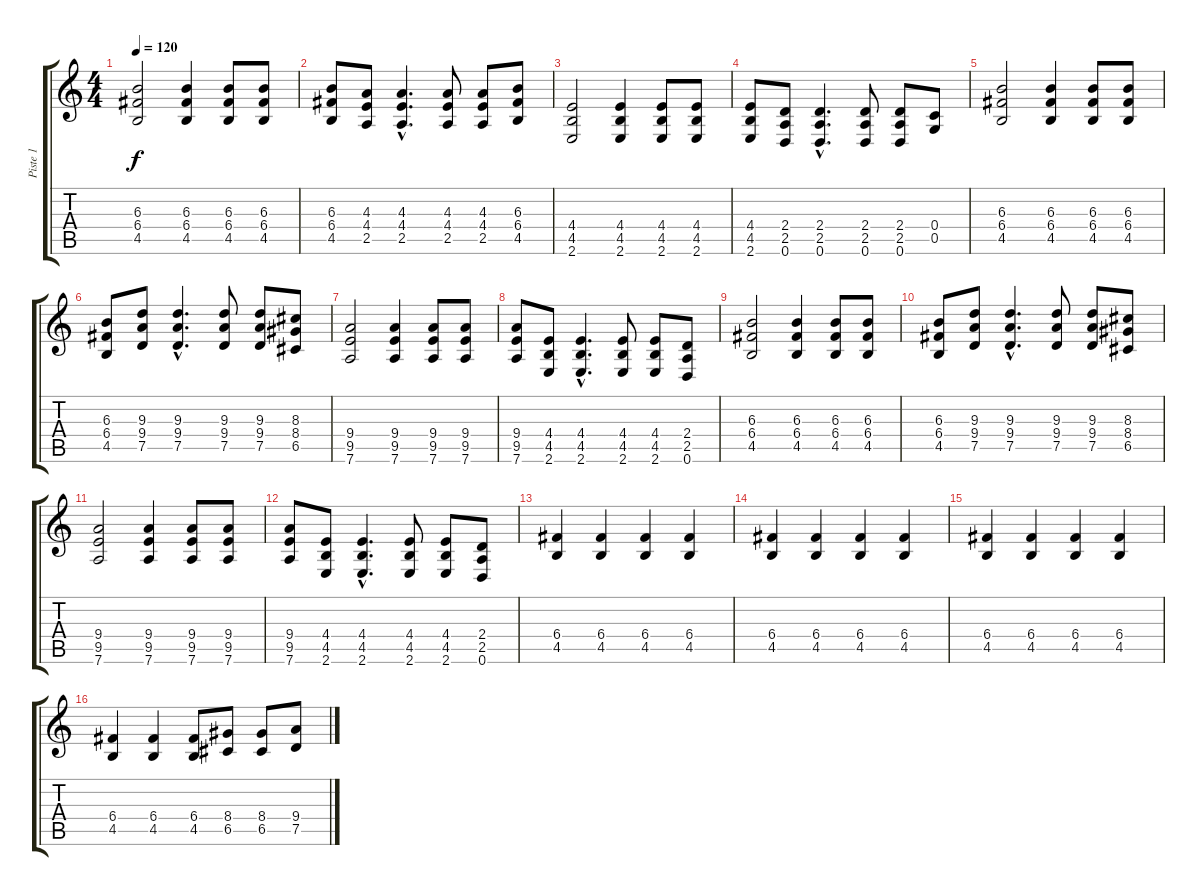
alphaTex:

\track ("Piste 1" "Piste 1") {instrument distortionguitar}
\staff {score tabs}
\tuning (D4 A3 F3 C3 G2 D2) {hide}
\ts (4 4)
\tempo 120
\clef g2
\ks c
(6.3 6.4 4.5).2{dy f} (6.3 6.4 4.5).4 (6.3 6.4 4.5).8 (6.3 6.4 4.5).8 |
(6.3 6.4 4.5).8 (4.3 4.4 2.5).8 (4.3{hac} 4.4{hac} 2.5{hac}).4{d} (4.3 4.4 2.5).8 (4.3 4.4 2.5).8 (6.3 6.4 4.5).8 |
(4.4 4.5 2.6).2 (4.4 4.5 2.6).4 (4.4 4.5 2.6).8 (4.4 4.5 2.6).8 |
(4.4 4.5 2.6).8 (2.4 2.5 0.6).8 (2.4{hac} 2.5{hac} 0.6{hac}).4{d} (2.4 2.5 0.6).8 (2.4 2.5 0.6).8 (0.4 0.5).8 |
(6.3 6.4 4.5).2 (6.3 6.4 4.5).4 (6.3 6.4 4.5).8 (6.3 6.4 4.5).8 |
(6.3 6.4 4.5).8 (9.3 9.4 7.5).8 (9.3{hac} 9.4{hac} 7.5{hac}).4{d} (9.3 9.4 7.5).8 (9.3 9.4 7.5).8 (8.3 8.4 6.5).8 |
(9.4 9.5 7.6).2 (9.4 9.5 7.6).4 (9.4 9.5 7.6).8 (9.4 9.5 7.6).8 |
(9.4 9.5 7.6).8 (4.4 4.5 2.6).8 (4.4{hac} 4.5{hac} 2.6{hac}).4{d} (4.4 4.5 2.6).8 (4.4 4.5 2.6).8 (2.4 2.5 0.6).8 |
(6.3 6.4 4.5).2 (6.3 6.4 4.5).4 (6.3 6.4 4.5).8 (6.3 6.4 4.5).8 |
(6.3 6.4 4.5).8 (9.3 9.4 7.5).8 (9.3{hac} 9.4{hac} 7.5{hac}).4{d} (9.3 9.4 7.5).8 (9.3 9.4 7.5).8 (8.3 8.4 6.5).8 |
(9.4 9.5 7.6).2 (9.4 9.5 7.6).4 (9.4 9.5 7.6).8 (9.4 9.5 7.6).8 |
(9.4 9.5 7.6).8 (4.4 4.5 2.6).8 (4.4{hac} 4.5{hac} 2.6{hac}).4{d} (4.4 4.5 2.6).8 (4.4 4.5 2.6).8 (2.4 2.5 0.6).8 |
(6.4 4.5).4 (6.4 4.5).4 (6.4 4.5).4 (6.4 4.5).4 |
(6.4 4.5).4 (6.4 4.5).4 (6.4 4.5).4 (6.4 4.5).4 |
(6.4 4.5).4 (6.4 4.5).4 (6.4 4.5).4 (6.4 4.5).4 |
(6.4 4.5).4 (6.4 4.5).4 (6.4 4.5).8 (8.4 6.5).8 (8.4 6.5).8 (9.4 7.5).8
